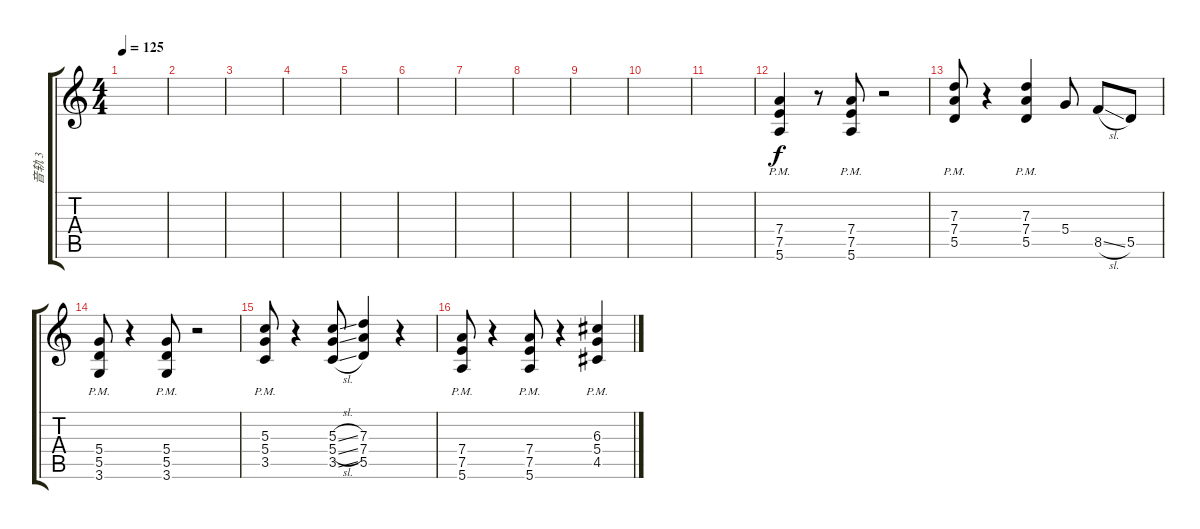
\track ("音轨 3" "音轨 3") {instrument overdrivenguitar}
\staff {score tabs}
\tuning (E4 B3 G3 D3 A2 E2) {hide}
\ts (4 4)
\tempo 125
\clef g2
\ks c
|
|
|
|
|
|
|
|
|
|
|
(7.4{pm} 7.5{pm} 5.6{pm}).4 r.8 (7.4{pm} 7.5{pm} 5.6{pm}).8 r.2 |
(7.3{pm} 7.4{pm} 5.5{pm}).8 r.4 (7.3{pm} 7.4{pm} 5.5{pm}).4 5.4.8 8.5{sl}.8 5.5.8 |
(5.4{pm} 5.5{pm} 3.6).8 r.4 (5.4{pm} 5.5{pm} 3.6).8 r.2 |
(5.3{pm} 5.4{pm} 3.5{pm}).8 r.4 (5.3{sl} 5.4{sl} 3.5{sl}).8 (7.3 7.4 5.5).4 r.4 |
(7.4{pm} 7.5{pm} 5.6{pm}).8 r.4 (7.4{pm} 7.5{pm} 5.6{pm}).8 r.4 (6.3{pm} 5.4{pm} 4.5{pm}).4
